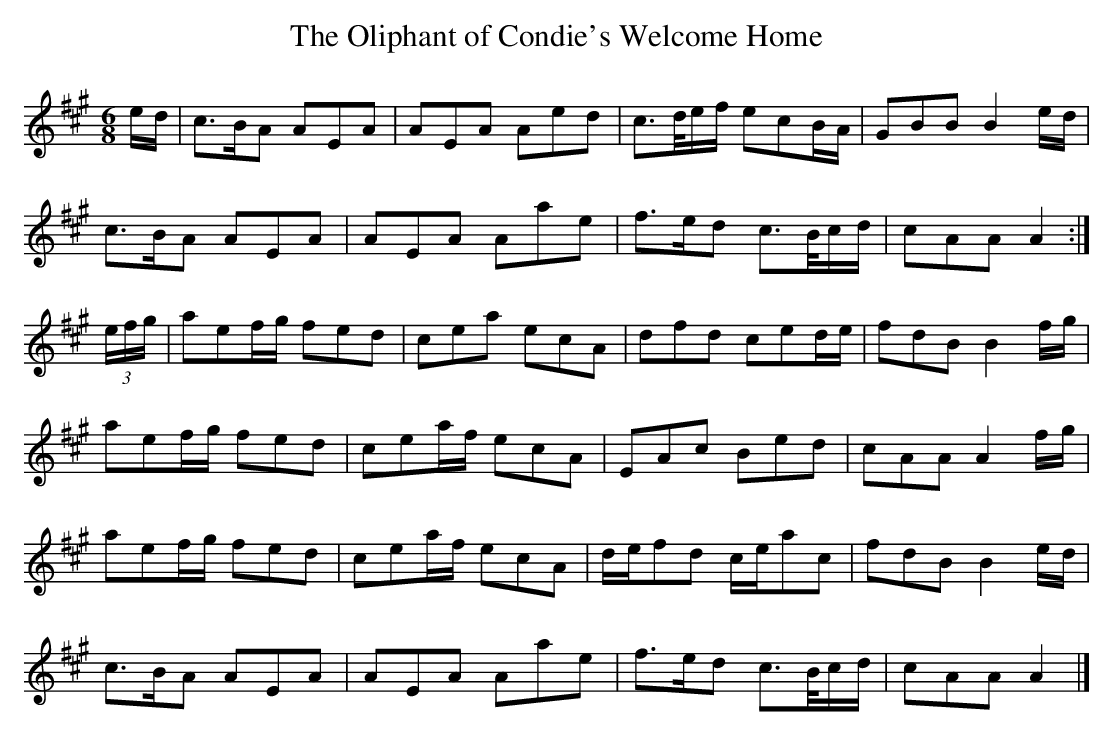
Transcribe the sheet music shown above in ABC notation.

X:1
T:Oliphant of Condie's Welcome Home, The
L:1/8
M:6/8
K:A
e/d/|c>BA AEA|AEA Aed|c>d/e/f/ ecB/A/|GBB B2 e/d/|
c>BA AEA|AEA Aae|f>ed c>B/c/d/|cAA A2:|
(3e/f/g/|aef/g/ fed|cea ecA|dfd ced/e/|fdB B2f/g/|
aef/g/ fed|cea/f/ ecA|EAc Bed|cAA A2 f/g/|
aef/g/ fed|cea/f/ ecA|d/e/fd c/e/ac|fdB B2 e/d/|
c>BA AEA|AEA Aae|f>ed c>B/c/d/|cAA A2|]
